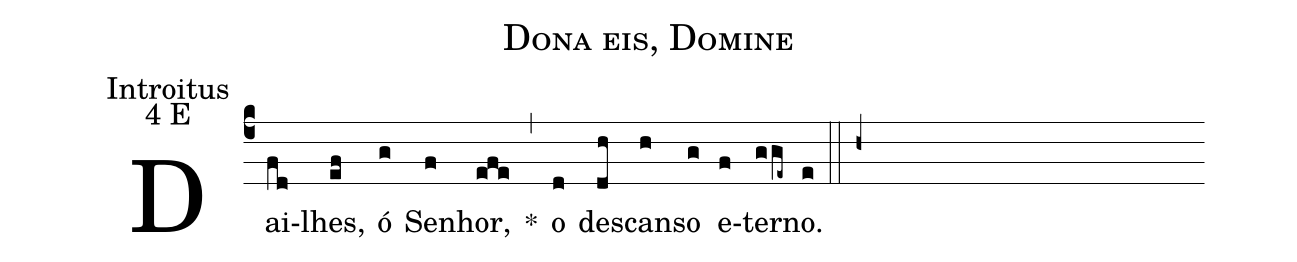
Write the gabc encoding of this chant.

name: Dona eis, Domine;
office-part: Introitus;
mode: 4;
mode-differentia: E;
%%
(c4)

Dai-(fd)lhes,(ef) ó(g) Se(f)nhor,(efe) *(,) o(d) des(dh)can(h)so(g) e(f)ter(gge~)no.(e)

(::)

(h+)
